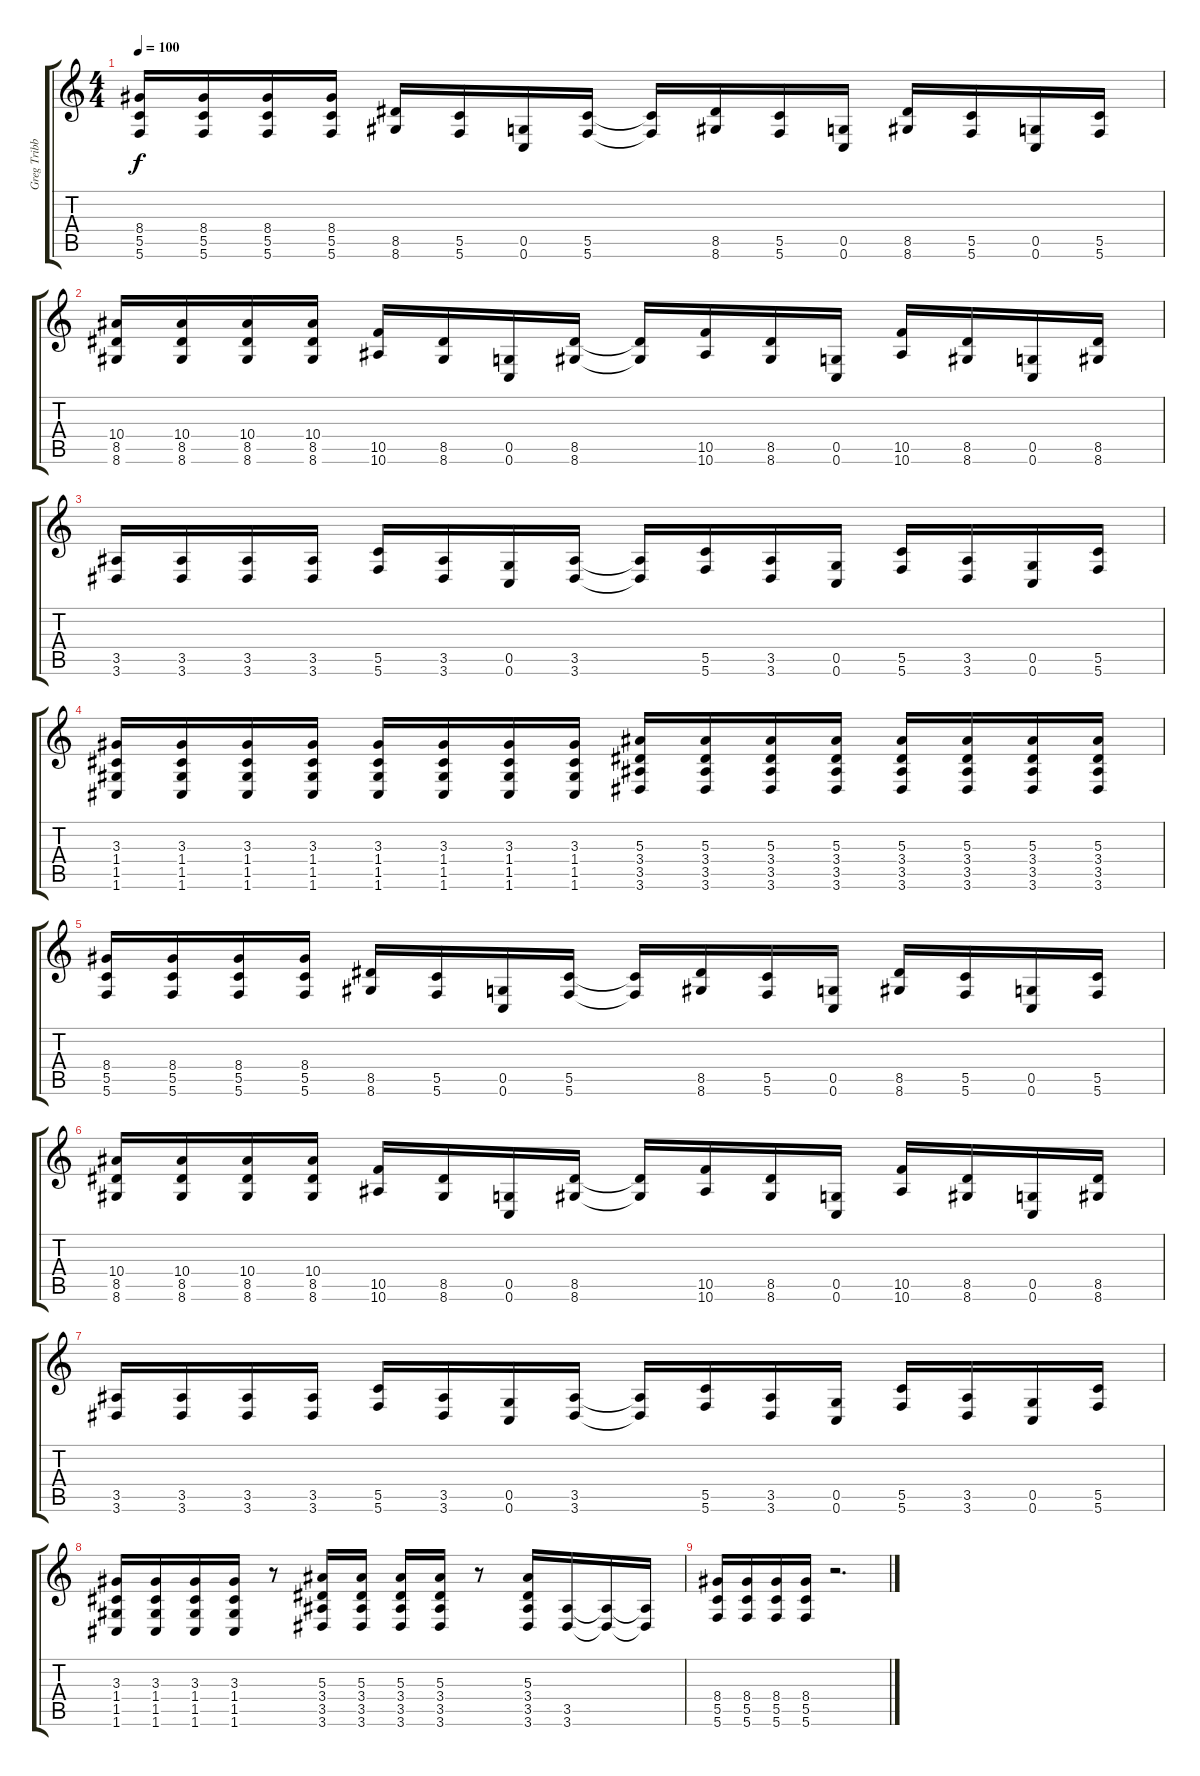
\track ("Greg Tribbett" "Greg Tribb") {instrument distortionguitar}
\staff {score tabs}
\tuning (D4 A3 F3 C3 G2 C2) {hide}
\ts (4 4)
\tempo 100
\clef g2
\ks c
(8.4 5.5 5.6).16{dy f} (8.4 5.5 5.6).16 (8.4 5.5 5.6).16 (8.4 5.5 5.6).16 (8.5 8.6).16 (5.5 5.6).16 (0.5 0.6).16 (5.5 5.6).16 (5.5{t} 5.6{t}).16 (8.5 8.6).16 (5.5 5.6).16 (0.5 0.6).16 (8.5 8.6).16 (5.5 5.6).16 (0.5 0.6).16 (5.5 5.6).16 |
(10.4 8.5 8.6).16 (10.4 8.5 8.6).16 (10.4 8.5 8.6).16 (10.4 8.5 8.6).16 (10.5 10.6).16 (8.5 8.6).16 (0.5 0.6).16 (8.5 8.6).16 (8.5{t} 8.6{t}).16 (10.5 10.6).16 (8.5 8.6).16 (0.5 0.6).16 (10.5 10.6).16 (8.5 8.6).16 (0.5 0.6).16 (8.5 8.6).16 |
(3.5 3.6).16 (3.5 3.6).16 (3.5 3.6).16 (3.5 3.6).16 (5.5 5.6).16 (3.5 3.6).16 (0.5 0.6).16 (3.5 3.6).16 (3.5{t} 3.6{t}).16 (5.5 5.6).16 (3.5 3.6).16 (0.5 0.6).16 (5.5 5.6).16 (3.5 3.6).16 (0.5 0.6).16 (5.5 5.6).16 |
(3.3 1.4 1.5 1.6).16 (3.3 1.4 1.5 1.6).16 (3.3 1.4 1.5 1.6).16 (3.3 1.4 1.5 1.6).16 (3.3 1.4 1.5 1.6).16 (3.3 1.4 1.5 1.6).16 (3.3 1.4 1.5 1.6).16 (3.3 1.4 1.5 1.6).16 (5.3 3.4 3.5 3.6).16 (5.3 3.4 3.5 3.6).16 (5.3 3.4 3.5 3.6).16 (5.3 3.4 3.5 3.6).16 (5.3 3.4 3.5 3.6).16 (5.3 3.4 3.5 3.6).16 (5.3 3.4 3.5 3.6).16 (5.3 3.4 3.5 3.6).16 |
(8.4 5.5 5.6).16 (8.4 5.5 5.6).16 (8.4 5.5 5.6).16 (8.4 5.5 5.6).16 (8.5 8.6).16 (5.5 5.6).16 (0.5 0.6).16 (5.5 5.6).16 (5.5{t} 5.6{t}).16 (8.5 8.6).16 (5.5 5.6).16 (0.5 0.6).16 (8.5 8.6).16 (5.5 5.6).16 (0.5 0.6).16 (5.5 5.6).16 |
(10.4 8.5 8.6).16 (10.4 8.5 8.6).16 (10.4 8.5 8.6).16 (10.4 8.5 8.6).16 (10.5 10.6).16 (8.5 8.6).16 (0.5 0.6).16 (8.5 8.6).16 (8.5{t} 8.6{t}).16 (10.5 10.6).16 (8.5 8.6).16 (0.5 0.6).16 (10.5 10.6).16 (8.5 8.6).16 (0.5 0.6).16 (8.5 8.6).16 |
(3.5 3.6).16 (3.5 3.6).16 (3.5 3.6).16 (3.5 3.6).16 (5.5 5.6).16 (3.5 3.6).16 (0.5 0.6).16 (3.5 3.6).16 (3.5{t} 3.6{t}).16 (5.5 5.6).16 (3.5 3.6).16 (0.5 0.6).16 (5.5 5.6).16 (3.5 3.6).16 (0.5 0.6).16 (5.5 5.6).16 |
(3.3 1.4 1.5 1.6).16 (3.3 1.4 1.5 1.6).16 (3.3 1.4 1.5 1.6).16 (3.3 1.4 1.5 1.6).16 r.8 (5.3 3.4 3.5 3.6).16 (5.3 3.4 3.5 3.6).16 (5.3 3.4 3.5 3.6).16 (5.3 3.4 3.5 3.6).16 r.8 (5.3 3.4 3.5 3.6).16 (3.5 3.6).16 (3.5{t} 3.6{t}).16 (3.5{t} 3.6{t}).16 |
(8.4 5.5 5.6).16 (8.4 5.5 5.6).16 (8.4 5.5 5.6).16 (8.4 5.5 5.6).16 r.2{d}
